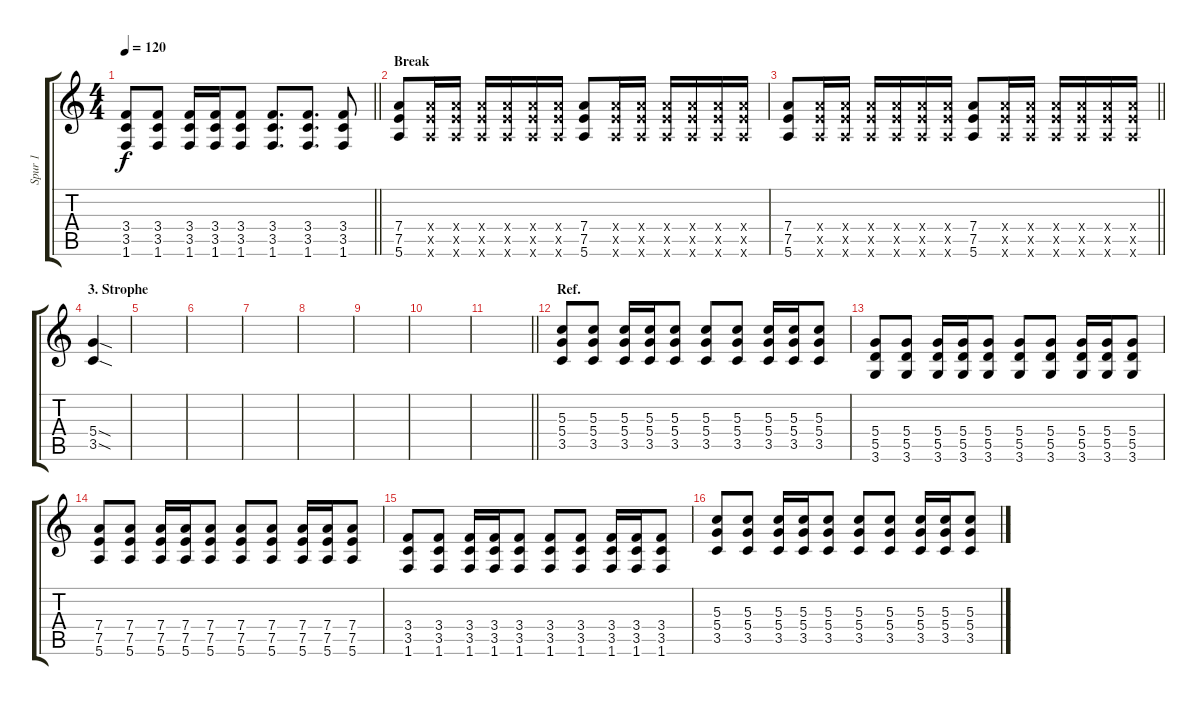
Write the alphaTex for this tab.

\track ("Spur 1" "Spur 1") {instrument distortionguitar}
\staff {score tabs}
\tuning (E4 B3 G3 D3 A2 E2) {hide}
\ts (4 4)
\tempo 120
\clef g2
\barLineRight lightlight
\ks c
(3.4 3.5 1.6).8{dy f} (3.4 3.5 1.6).8 (3.4 3.5 1.6).16 (3.4 3.5 1.6).16 (3.4 3.5 1.6).8 (3.4 3.5 1.6).8{d} (3.4 3.5 1.6).8{d} (3.4 3.5 1.6).8 |
\section ("" "Break")
(7.4 7.5 5.6).8 (7.4{x} 7.5{x} 5.6{x}).16 (7.4{x} 7.5{x} 5.6{x}).16 (7.4{x} 7.5{x} 5.6{x}).16 (7.4{x} 7.5{x} 5.6{x}).16 (7.4{x} 7.5{x} 5.6{x}).16 (7.4{x} 7.5{x} 5.6{x}).16 (7.4 7.5 5.6).8 (7.4{x} 7.5{x} 5.6{x}).16 (7.4{x} 7.5{x} 5.6{x}).16 (7.4{x} 7.5{x} 5.6{x}).16 (7.4{x} 7.5{x} 5.6{x}).16 (7.4{x} 7.5{x} 5.6{x}).16 (7.4{x} 7.5{x} 5.6{x}).16 |
\barLineRight lightlight
(7.4 7.5 5.6).8 (7.4{x} 7.5{x} 5.6{x}).16 (7.4{x} 7.5{x} 5.6{x}).16 (7.4{x} 7.5{x} 5.6{x}).16 (7.4{x} 7.5{x} 5.6{x}).16 (7.4{x} 7.5{x} 5.6{x}).16 (7.4{x} 7.5{x} 5.6{x}).16 (7.4 7.5 5.6).8 (7.4{x} 7.5{x} 5.6{x}).16 (7.4{x} 7.5{x} 5.6{x}).16 (7.4{x} 7.5{x} 5.6{x}).16 (7.4{x} 7.5{x} 5.6{x}).16 (7.4{x} 7.5{x} 5.6{x}).16 (7.4{x} 7.5{x} 5.6{x}).16 |
\section ("" "3. Strophe")
(5.4{sod} 3.5{sod}).4 |
|
|
|
|
|
|
\barLineRight lightlight
|
\section ("" "Ref.")
(5.3 5.4 3.5).8 (5.3 5.4 3.5).8 (5.3 5.4 3.5).16 (5.3 5.4 3.5).16 (5.3 5.4 3.5).8 (5.3 5.4 3.5).8 (5.3 5.4 3.5).8 (5.3 5.4 3.5).16 (5.3 5.4 3.5).16 (5.3 5.4 3.5).8 |
(5.4 5.5 3.6).8 (5.4 5.5 3.6).8 (5.4 5.5 3.6).16 (5.4 5.5 3.6).16 (5.4 5.5 3.6).8 (5.4 5.5 3.6).8 (5.4 5.5 3.6).8 (5.4 5.5 3.6).16 (5.4 5.5 3.6).16 (5.4 5.5 3.6).8 |
(7.4 7.5 5.6).8 (7.4 7.5 5.6).8 (7.4 7.5 5.6).16 (7.4 7.5 5.6).16 (7.4 7.5 5.6).8 (7.4 7.5 5.6).8 (7.4 7.5 5.6).8 (7.4 7.5 5.6).16 (7.4 7.5 5.6).16 (7.4 7.5 5.6).8 |
(3.4 3.5 1.6).8 (3.4 3.5 1.6).8 (3.4 3.5 1.6).16 (3.4 3.5 1.6).16 (3.4 3.5 1.6).8 (3.4 3.5 1.6).8 (3.4 3.5 1.6).8 (3.4 3.5 1.6).16 (3.4 3.5 1.6).16 (3.4 3.5 1.6).8 |
(5.3 5.4 3.5).8 (5.3 5.4 3.5).8 (5.3 5.4 3.5).16 (5.3 5.4 3.5).16 (5.3 5.4 3.5).8 (5.3 5.4 3.5).8 (5.3 5.4 3.5).8 (5.3 5.4 3.5).16 (5.3 5.4 3.5).16 (5.3 5.4 3.5).8
